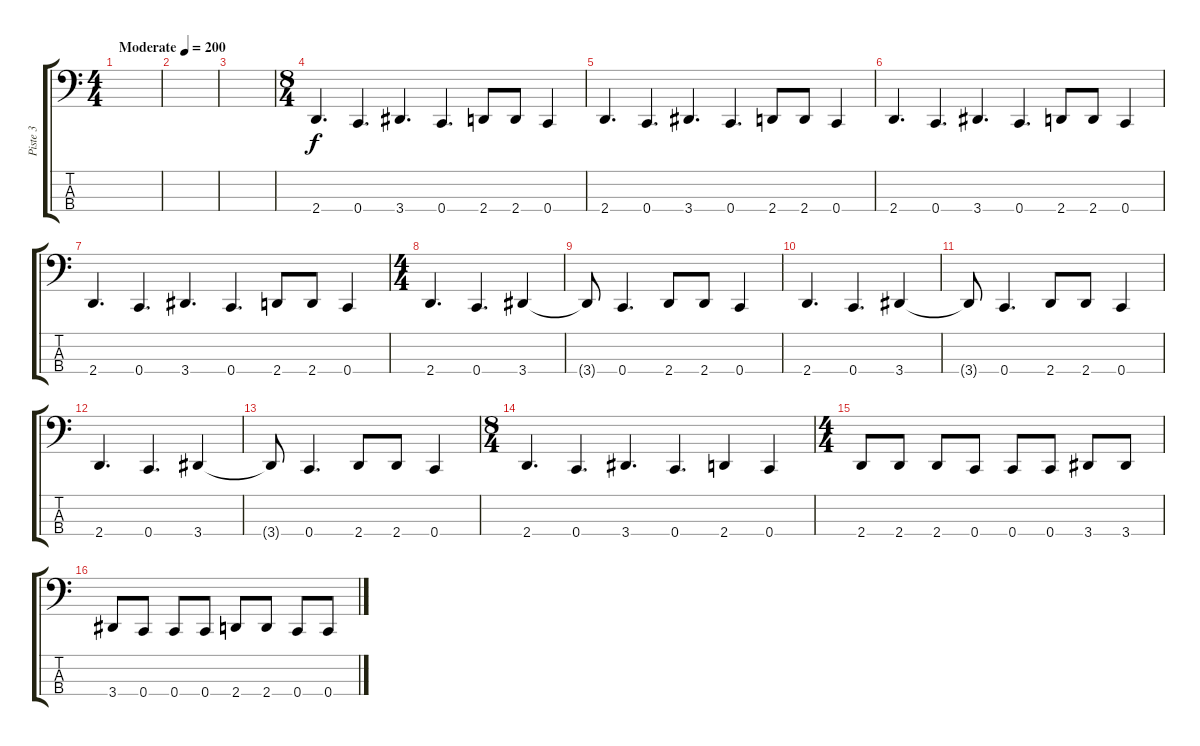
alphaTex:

\track ("Piste 3" "Piste 3") {instrument electricbasspick}
\staff {score tabs}
\tuning (F2 C2 G1 C1) {hide}
\ts (4 4)
\tempo (200 "Moderate")
\clef f4
\ks c
|
|
|
\ts (8 4)
2.4.4{d volume 7} 0.4.4{d} 3.4.4{d} 0.4.4{d} 2.4.8 2.4.8 0.4.4 |
2.4.4{d} 0.4.4{d} 3.4.4{d} 0.4.4{d} 2.4.8 2.4.8 0.4.4 |
2.4.4{d} 0.4.4{d} 3.4.4{d} 0.4.4{d} 2.4.8 2.4.8 0.4.4 |
2.4.4{d} 0.4.4{d} 3.4.4{d} 0.4.4{d} 2.4.8{volume 13} 2.4.8 0.4.4 |
\ts (4 4)
2.4.4{d} 0.4.4{d} 3.4.4 |
3.4{t}.8 0.4.4{d} 2.4.8 2.4.8 0.4.4 |
2.4.4{d} 0.4.4{d} 3.4.4 |
3.4{t}.8 0.4.4{d} 2.4.8 2.4.8 0.4.4 |
2.4.4{d} 0.4.4{d} 3.4.4 |
3.4{t}.8 0.4.4{d} 2.4.8 2.4.8 0.4.4 |
\ts (8 4)
2.4.4{d} 0.4.4{d} 3.4.4{d} 0.4.4{d} 2.4.4 0.4.4 |
\ts (4 4)
2.4.8 2.4.8 2.4.8 0.4.8 0.4.8 0.4.8 3.4.8 3.4.8 |
3.4.8 0.4.8 0.4.8 0.4.8 2.4.8 2.4.8 0.4.8 0.4.8
